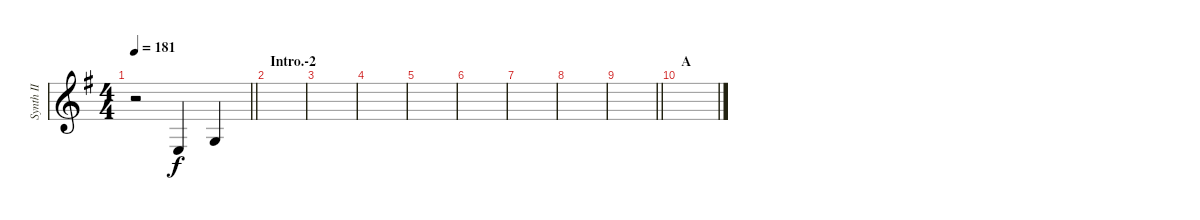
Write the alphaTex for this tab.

\track ("Synth II" "Synth II") {instrument orchestrahit}
\staff {score}
\tuning (E4 B3 G3 D3 A2 E2) {hide}
\ts (4 4)
\tempo 181
\clef g2
\barLineRight lightlight
\ks g
r.2{dy f} 2.4.4 0.3.4 |
\section ("" "Intro.-2")
|
|
|
|
|
|
|
\barLineRight lightlight
|
\section ("" "A")
